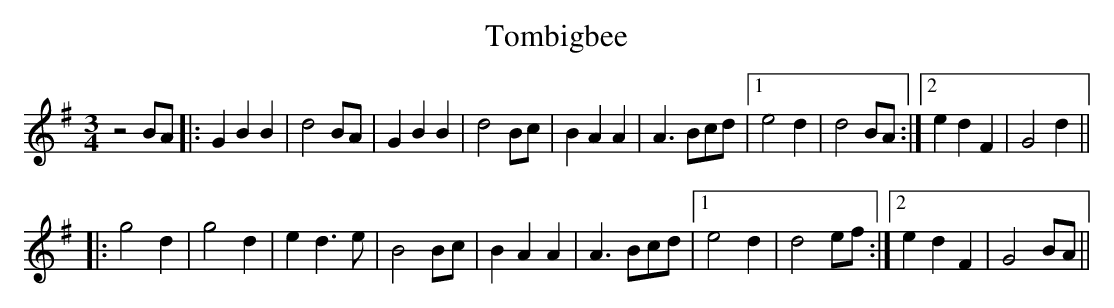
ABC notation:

X:1
T: Tombigbee
M: 3/4
L: 1/8
K: Gmaj
z4 BA|:G2B2B2|d4 BA|G2B2B2|d4 Bc|B2A2A2|A3 Bcd|1 e4 d2|d4 BA:|2 e2d2F2|G4 d2||
|:g4 d2|g4 d2|e2 d3 e|B4 Bc|B2A2A2|A3 Bcd|1 e4 d2|d4 ef:|2 e2 d2 F2|G4 BA||
